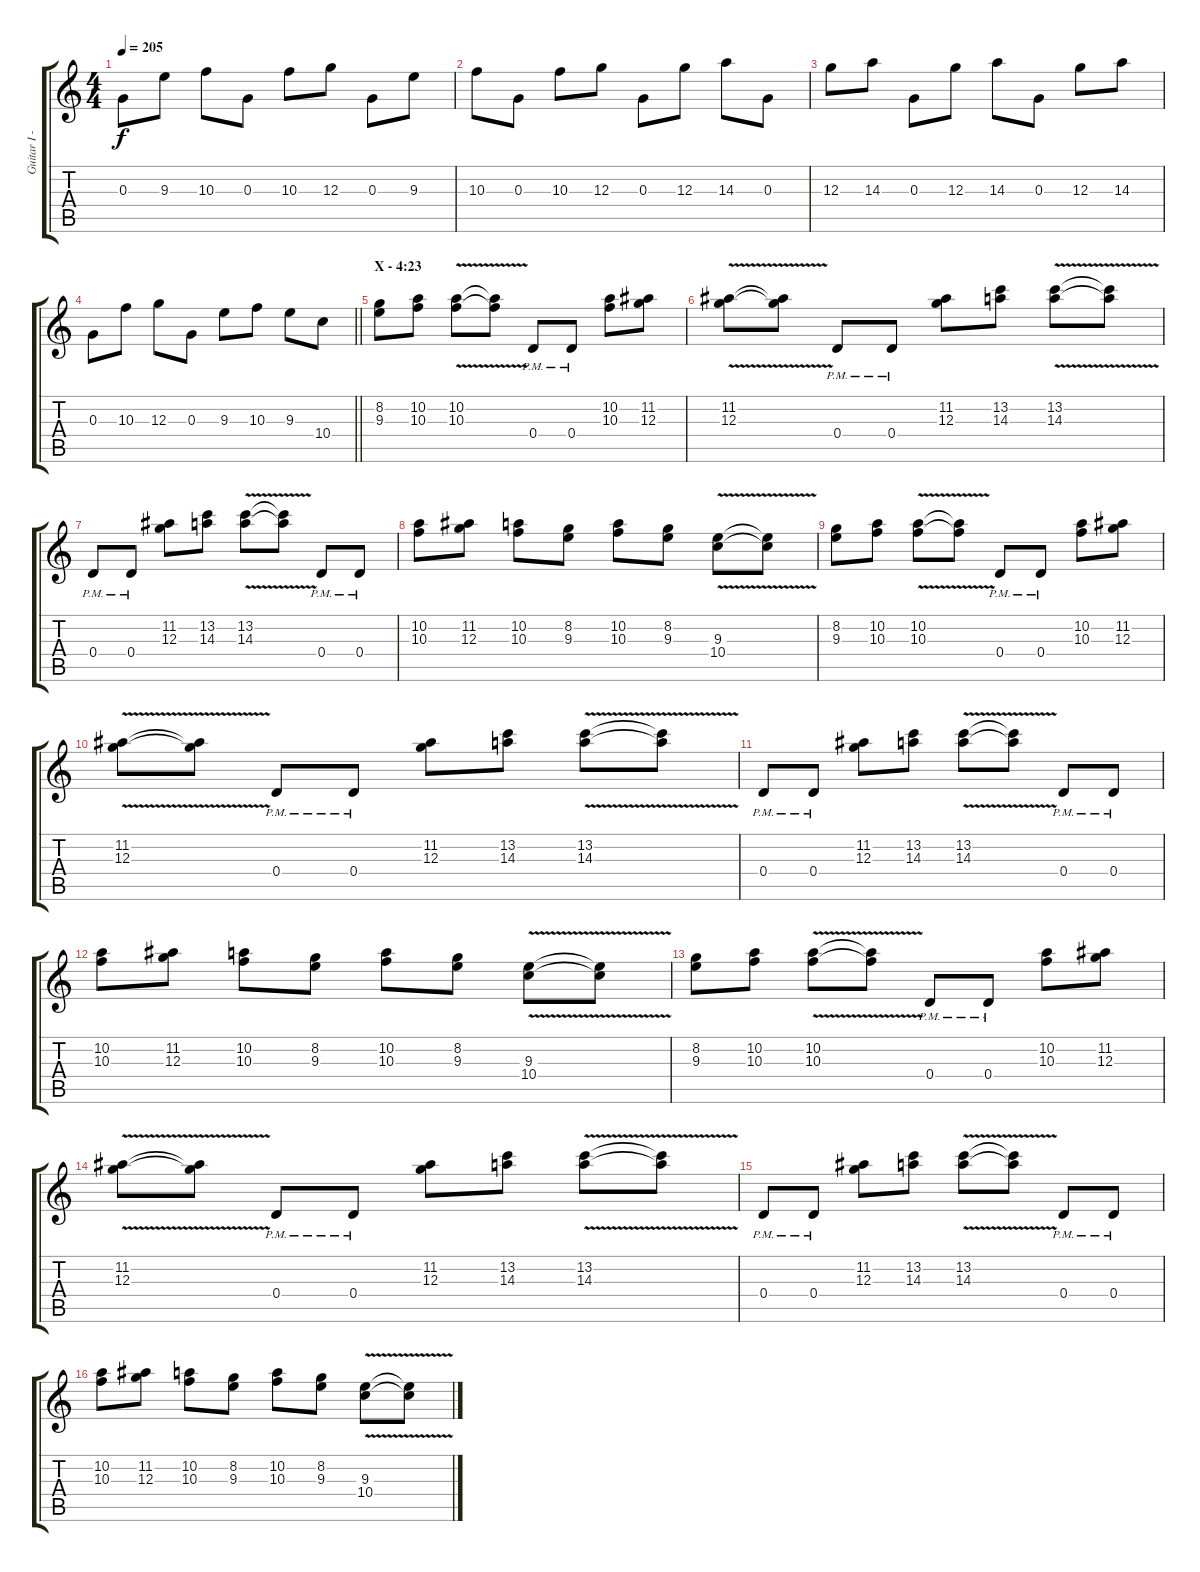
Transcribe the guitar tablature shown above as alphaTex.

\track ("Guitar I - Distortion [Solo]" "Guitar I -") {instrument distortionguitar}
\staff {score tabs}
\tuning (E4 B3 G3 D3 A2 D2) {hide}
\ts (4 4)
\tempo 205
\clef g2
\ks c
0.3.8{dy f} 9.3.8 10.3.8 0.3.8 10.3.8 12.3.8 0.3.8 9.3.8 |
10.3.8 0.3.8 10.3.8 12.3.8 0.3.8 12.3.8 14.3.8 0.3.8 |
12.3.8 14.3.8 0.3.8 12.3.8 14.3.8 0.3.8 12.3.8 14.3.8 |
\barLineRight lightlight
0.3.8 10.3.8 12.3.8 0.3.8 9.3.8 10.3.8 9.3.8 10.4.8 |
\section ("" "X - 4:23")
(8.2 9.3).8 (10.2 10.3).8 (10.2{v} 10.3{v}).8 (10.2{t} 10.3{t}).8 0.4{pm}.8 0.4{pm}.8 (10.2 10.3).8 (11.2 12.3).8 |
(11.2{v} 12.3{v}).8 (11.2{t} 12.3{t}).8 0.4{pm}.8 0.4{pm}.8 (11.2 12.3).8 (13.2 14.3).8 (13.2{v} 14.3{v}).8 (13.2{t} 14.3{t}).8 |
0.4{pm}.8 0.4{pm}.8 (11.2 12.3).8 (13.2 14.3).8 (13.2{v} 14.3{v}).8 (13.2{t} 14.3{t}).8 0.4{pm}.8 0.4{pm}.8 |
(10.2 10.3).8 (11.2 12.3).8 (10.2 10.3).8 (8.2 9.3).8 (10.2 10.3).8 (8.2 9.3).8 (9.3{v} 10.4{v}).8 (9.3{t} 10.4{t}).8 |
(8.2 9.3).8 (10.2 10.3).8 (10.2{v} 10.3{v}).8 (10.2{t} 10.3{t}).8 0.4{pm}.8 0.4{pm}.8 (10.2 10.3).8 (11.2 12.3).8 |
(11.2{v} 12.3{v}).8 (11.2{t} 12.3{t}).8 0.4{pm}.8 0.4{pm}.8 (11.2 12.3).8 (13.2 14.3).8 (13.2{v} 14.3{v}).8 (13.2{t} 14.3{t}).8 |
0.4{pm}.8 0.4{pm}.8 (11.2 12.3).8 (13.2 14.3).8 (13.2{v} 14.3{v}).8 (13.2{t} 14.3{t}).8 0.4{pm}.8 0.4{pm}.8 |
(10.2 10.3).8 (11.2 12.3).8 (10.2 10.3).8 (8.2 9.3).8 (10.2 10.3).8 (8.2 9.3).8 (9.3{v} 10.4{v}).8 (9.3{t} 10.4{t}).8 |
(8.2 9.3).8 (10.2 10.3).8 (10.2{v} 10.3{v}).8 (10.2{t} 10.3{t}).8 0.4{pm}.8 0.4{pm}.8 (10.2 10.3).8 (11.2 12.3).8 |
(11.2{v} 12.3{v}).8 (11.2{t} 12.3{t}).8 0.4{pm}.8 0.4{pm}.8 (11.2 12.3).8 (13.2 14.3).8 (13.2{v} 14.3{v}).8 (13.2{t} 14.3{t}).8 |
0.4{pm}.8 0.4{pm}.8 (11.2 12.3).8 (13.2 14.3).8 (13.2{v} 14.3{v}).8 (13.2{t} 14.3{t}).8 0.4{pm}.8 0.4{pm}.8 |
(10.2 10.3).8 (11.2 12.3).8 (10.2 10.3).8 (8.2 9.3).8 (10.2 10.3).8 (8.2 9.3).8 (9.3{v} 10.4{v}).8 (9.3{t} 10.4{t}).8
